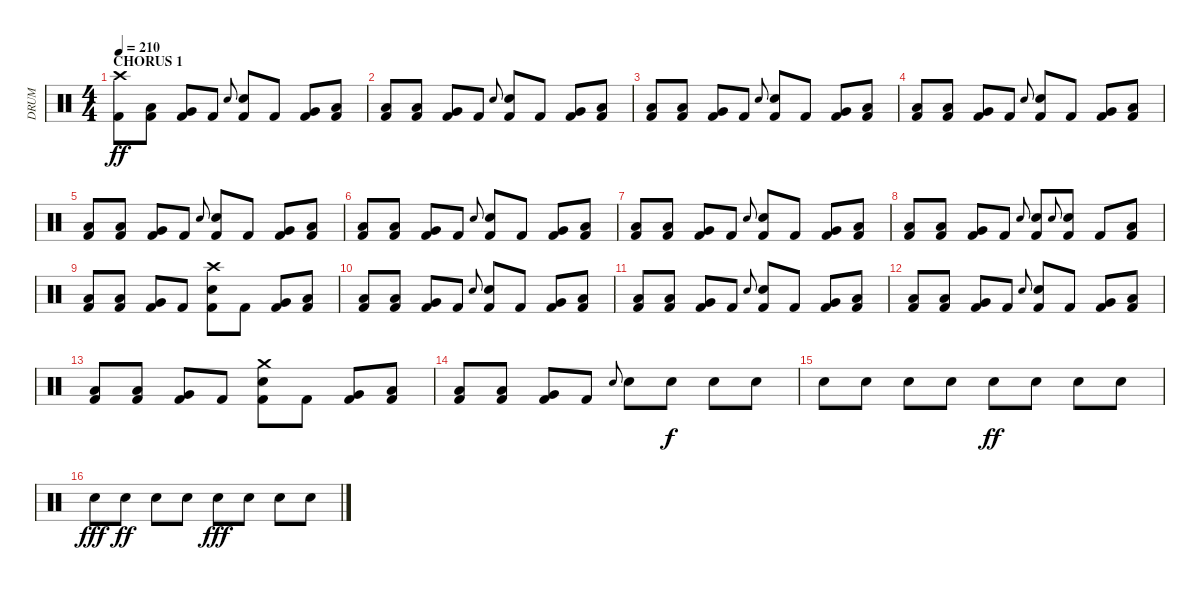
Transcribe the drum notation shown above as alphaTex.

\track ("DRUM" "DRUM") {instrument percussion}
\staff {score}
\articulation defaults
\ts (4 4)
\section ("" "CHORUS 1")
\tempo 210
\clef neutral
\ks c
("Crash high (hit)" "Kick (hit) 2").8{dy ff} ("Low Tom (hit)" "Kick (hit) 2").8 ("Very Low Tom (hit)" "Kick (hit) 2").8 "Kick (hit) 2".8 "Snare (hit) 2".8{gr onbeat} ("Snare (hit) 2" "Kick (hit) 2").8 "Kick (hit) 2".8 ("Very Low Tom (hit)" "Kick (hit) 2").8 ("Low Tom (hit)" "Kick (hit) 2").8 |
("Low Tom (hit)" "Kick (hit) 2").8 ("Low Tom (hit)" "Kick (hit) 2").8 ("Very Low Tom (hit)" "Kick (hit) 2").8 "Kick (hit) 2".8 "Snare (hit) 2".8{gr onbeat} ("Snare (hit) 2" "Kick (hit) 2").8 "Kick (hit) 2".8 ("Very Low Tom (hit)" "Kick (hit) 2").8 ("Low Tom (hit)" "Kick (hit) 2").8 |
("Low Tom (hit)" "Kick (hit) 2").8 ("Low Tom (hit)" "Kick (hit) 2").8 ("Very Low Tom (hit)" "Kick (hit) 2").8 "Kick (hit) 2".8 "Snare (hit) 2".8{gr onbeat} ("Snare (hit) 2" "Kick (hit) 2").8 "Kick (hit) 2".8 ("Very Low Tom (hit)" "Kick (hit) 2").8 ("Low Tom (hit)" "Kick (hit) 2").8 |
("Low Tom (hit)" "Kick (hit) 2").8 ("Low Tom (hit)" "Kick (hit) 2").8 ("Very Low Tom (hit)" "Kick (hit) 2").8 "Kick (hit) 2".8 "Snare (hit) 2".8{gr onbeat} ("Snare (hit) 2" "Kick (hit) 2").8 "Kick (hit) 2".8 ("Very Low Tom (hit)" "Kick (hit) 2").8 ("Low Tom (hit)" "Kick (hit) 2").8 |
("Low Tom (hit)" "Kick (hit) 2").8 ("Low Tom (hit)" "Kick (hit) 2").8 ("Very Low Tom (hit)" "Kick (hit) 2").8 "Kick (hit) 2".8 "Snare (hit) 2".8{gr onbeat} ("Snare (hit) 2" "Kick (hit) 2").8 "Kick (hit) 2".8 ("Very Low Tom (hit)" "Kick (hit) 2").8 ("Low Tom (hit)" "Kick (hit) 2").8 |
("Low Tom (hit)" "Kick (hit) 2").8 ("Low Tom (hit)" "Kick (hit) 2").8 ("Very Low Tom (hit)" "Kick (hit) 2").8 "Kick (hit) 2".8 "Snare (hit) 2".8{gr onbeat} ("Snare (hit) 2" "Kick (hit) 2").8 "Kick (hit) 2".8 ("Very Low Tom (hit)" "Kick (hit) 2").8 ("Low Tom (hit)" "Kick (hit) 2").8 |
("Low Tom (hit)" "Kick (hit) 2").8 ("Low Tom (hit)" "Kick (hit) 2").8 ("Very Low Tom (hit)" "Kick (hit) 2").8 "Kick (hit) 2".8 "Snare (hit) 2".8{gr onbeat} ("Snare (hit) 2" "Kick (hit) 2").8 "Kick (hit) 2".8 ("Very Low Tom (hit)" "Kick (hit) 2").8 ("Low Tom (hit)" "Kick (hit) 2").8 |
("Low Tom (hit)" "Kick (hit) 2").8 ("Low Tom (hit)" "Kick (hit) 2").8 ("Very Low Tom (hit)" "Kick (hit) 2").8 "Kick (hit) 2".8 "Snare (hit) 2".8{gr onbeat} ("Snare (hit) 2" "Kick (hit) 2").8 "Snare (hit) 2".8{gr onbeat} ("Snare (hit) 2" "Kick (hit) 2").8 "Kick (hit) 2".8 ("Low Tom (hit)" "Kick (hit) 2").8 |
("Low Tom (hit)" "Kick (hit) 2").8 ("Low Tom (hit)" "Kick (hit) 2").8 ("Very Low Tom (hit)" "Kick (hit) 2").8 "Kick (hit) 2".8 ("Crash high (hit)" "Snare (hit) 2" "Kick (hit) 2").8 "Kick (hit) 2".8 ("Very Low Tom (hit)" "Kick (hit) 2").8 ("Low Tom (hit)" "Kick (hit) 2").8 |
("Low Tom (hit)" "Kick (hit) 2").8 ("Low Tom (hit)" "Kick (hit) 2").8 ("Very Low Tom (hit)" "Kick (hit) 2").8 "Kick (hit) 2".8 "Snare (hit) 2".8{gr onbeat} ("Snare (hit) 2" "Kick (hit) 2").8 "Kick (hit) 2".8 ("Very Low Tom (hit)" "Kick (hit) 2").8 ("Low Tom (hit)" "Kick (hit) 2").8 |
("Low Tom (hit)" "Kick (hit) 2").8 ("Low Tom (hit)" "Kick (hit) 2").8 ("Very Low Tom (hit)" "Kick (hit) 2").8 "Kick (hit) 2".8 "Snare (hit) 2".8{gr onbeat} ("Snare (hit) 2" "Kick (hit) 2").8 "Kick (hit) 2".8 ("Very Low Tom (hit)" "Kick (hit) 2").8 ("Low Tom (hit)" "Kick (hit) 2").8 |
("Low Tom (hit)" "Kick (hit) 2").8 ("Low Tom (hit)" "Kick (hit) 2").8 ("Very Low Tom (hit)" "Kick (hit) 2").8 "Kick (hit) 2".8 "Snare (hit) 2".8{gr onbeat} ("Snare (hit) 2" "Kick (hit) 2").8 "Kick (hit) 2".8 ("Very Low Tom (hit)" "Kick (hit) 2").8 ("Low Tom (hit)" "Kick (hit) 2").8 |
("Low Tom (hit)" "Kick (hit) 2").8 ("Low Tom (hit)" "Kick (hit) 2").8 ("Very Low Tom (hit)" "Kick (hit) 2").8 "Kick (hit) 2".8 ("Crash medium (hit)" "Snare (hit) 2" "Kick (hit) 2").8 "Kick (hit) 2".8 ("Very Low Tom (hit)" "Kick (hit) 2").8 ("Low Tom (hit)" "Kick (hit) 2").8 |
("Low Tom (hit)" "Kick (hit) 2").8 ("Low Tom (hit)" "Kick (hit) 2").8 ("Very Low Tom (hit)" "Kick (hit) 2").8 "Kick (hit) 2".8 "Snare (hit) 2".8{gr onbeat} "Snare (hit) 2".8 "Snare (hit) 2".8{dy f} "Snare (hit) 2".8 "Snare (hit) 2".8 |
"Snare (hit) 2".8 "Snare (hit) 2".8 "Snare (hit) 2".8 "Snare (hit) 2".8 "Snare (hit) 2".8{dy ff} "Snare (hit) 2".8 "Snare (hit) 2".8 "Snare (hit) 2".8 |
"Snare (hit) 2".8{dy fff} "Snare (hit) 2".8{dy ff} "Snare (hit) 2".8 "Snare (hit) 2".8 "Snare (hit) 2".8{dy fff} "Snare (hit) 2".8 "Snare (hit) 2".8 "Snare (hit) 2".8
